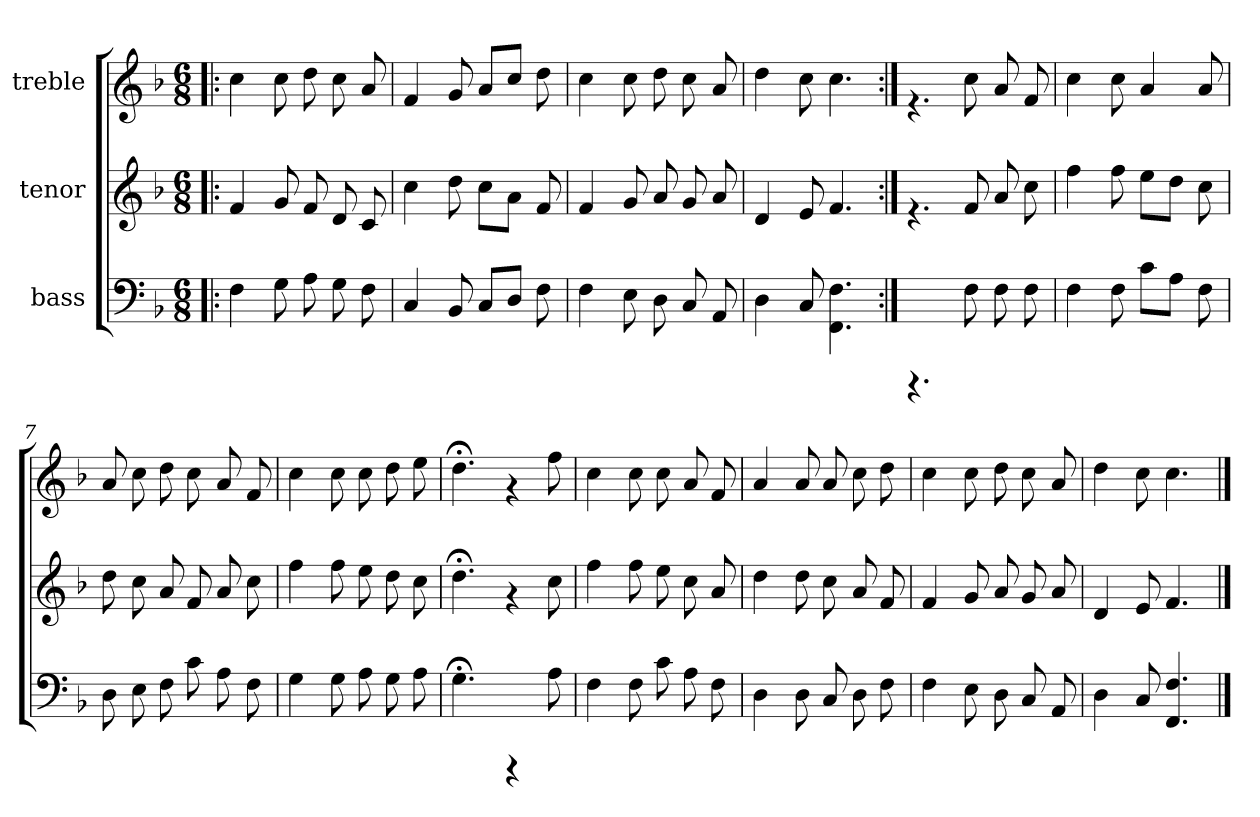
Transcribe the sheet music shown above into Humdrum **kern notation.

**kern	**kern	**kern
*part3	*part2	*part1
*staff3	*staff2	*staff1
*I"bass	*I"tenor	*I"treble
!!LO:PB:g=z
*stria5	*stria5	*stria5
*clefF4	*clefG2	*clefG2
*k[b-]	*k[b-]	*k[b-]
*F:	*F:	*F:
*M6/8	*M6/8	*M6/8
=1!|:	=1!|:	=1!|:
4F\	4f/	4cc\
8G\	8g/	8cc\
8A\	8f/	8dd\
8G\	8d/	8cc\
8F\	8c/	8a/
=2	=2	=2
4C/	4cc\	4f/
8BB-/	8dd\	8g/
8C/L	8cc\L	8a/L
8D/J	8a\J	8cc/J
8F\	8f/	8dd\
=3	=3	=3
4F\	4f/	4cc\
8E\	8g/	8cc\
8D\	8a/	8dd\
8C/	8g/	8cc\
8AA/	8a/	8a/
=4	=4	=4
4D\	4d/	4dd\
8C/	8e/	8cc\
4.F\ 4.FF\	4.f/	4.cc\
=5:|!	=5:|!	=5:|!
4.rCCC	4.rf	4.rf
8F\	8f/	8cc\
8F\	8a/	8a/
8F\	8cc\	8f/
=6	=6	=6
4F\	4ff\	4cc\
8F\	8ff\	8cc\
8c\L	8ee\L	4a/
8A\J	8dd\J	.
8F\	8cc\	8a/
!!LO:LB:g=z
=7	=7	=7
8D\	8dd\	8a/
8E\	8cc\	8cc\
8F\	8a/	8dd\
8c\	8f/	8cc\
8A\	8a/	8a/
8F\	8cc\	8f/
=8	=8	=8
4G\	4ff\	4cc\
8G\	8ff\	8cc\
8A\	8ee\	8cc\
8G\	8dd\	8dd\
8A\	8cc\	8ee\
=9	=9	=9
4.G;<\	4.dd;<\	4.dd;<\
4rCCC	4rf	4rf
8A\	8cc\	8ff\
=10	=10	=10
4F\	4ff\	4cc\
8F\	8ff\	8cc\
8c\	8ee\	8cc\
8A\	8cc\	8a/
8F\	8a/	8f/
=11	=11	=11
4D\	4dd\	4a/
8D\	8dd\	8a/
8C/	8cc\	8a/
8D\	8a/	8cc\
8F\	8f/	8dd\
=12	=12	=12
4F\	4f/	4cc\
8E\	8g/	8cc\
8D\	8a/	8dd\
8C/	8g/	8cc\
8AA/	8a/	8a/
!!LO:LB:g=z
=13	=13	=13
4D\	4d/	4dd\
8C/	8e/	8cc\
4.F/ 4.FF/	4.f/	4.cc\
==	==	==
*-	*-	*-
